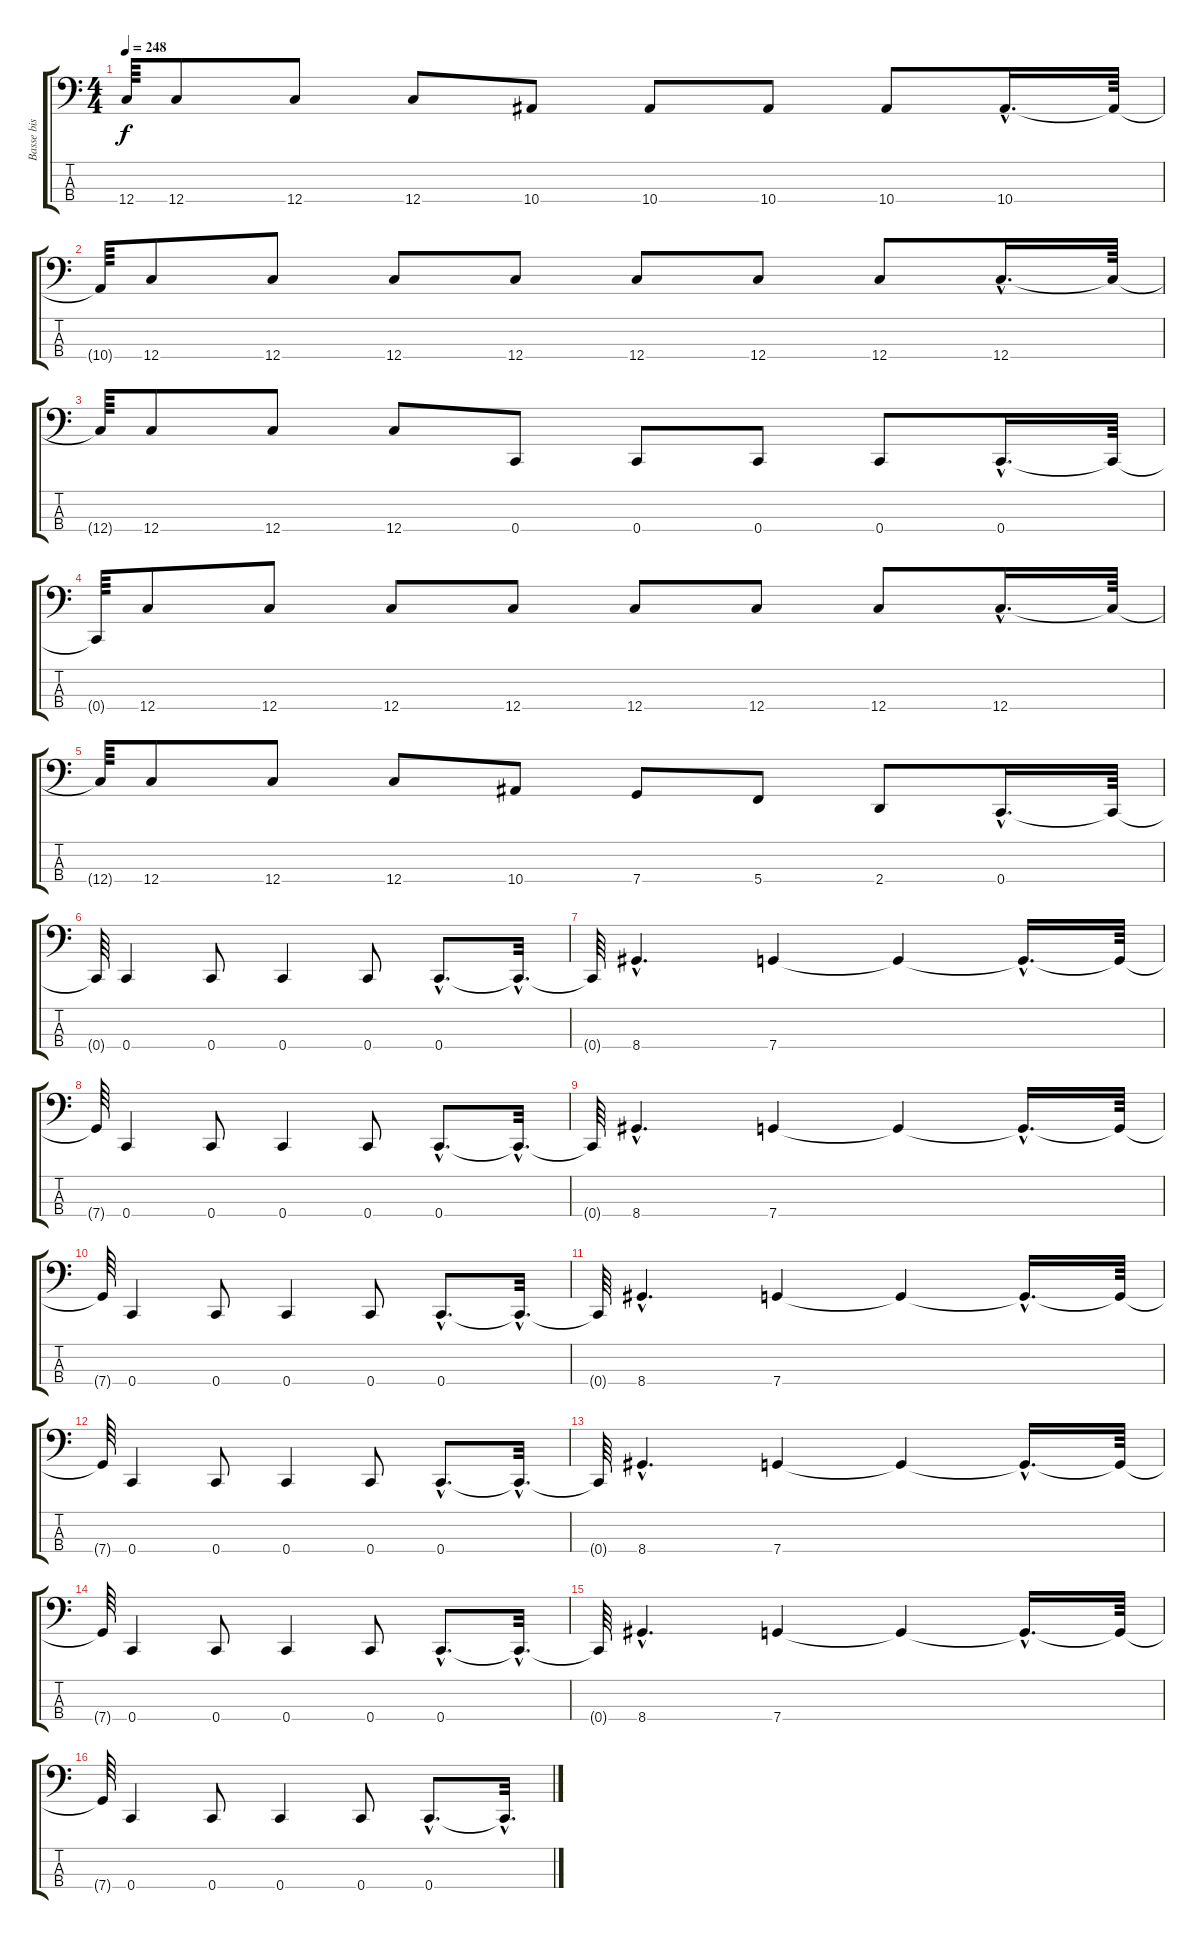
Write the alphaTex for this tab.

\track ("Basse bis Dr-C" "Basse bis ") {instrument synthbass2}
\staff {score tabs}
\tuning (F2 C2 G1 C1) {hide}
\ts (4 4)
\tempo 248
\clef f4
\ks c
12.4{t}.64{dy f} 12.4.8 12.4.8 12.4.8 10.4.8 10.4.8 10.4.8 10.4.8 10.4{hac}.16{d} 10.4{t}.64 |
10.4{t}.64 12.4.8 12.4.8 12.4.8 12.4.8 12.4.8 12.4.8 12.4.8 12.4{hac}.16{d} 12.4{t}.64 |
12.4{t}.64 12.4.8 12.4.8 12.4.8 0.4.8 0.4.8 0.4.8 0.4.8 0.4{hac}.16{d} 0.4{t}.64 |
0.4{t}.64 12.4.8 12.4.8 12.4.8 12.4.8 12.4.8 12.4.8 12.4.8 12.4{hac}.16{d} 12.4{t}.64 |
12.4{t}.64 12.4.8 12.4.8 12.4.8 10.4.8 7.4.8 5.4.8 2.4.8 0.4{hac}.16{d} 0.4{t}.64 |
0.4{t}.64 0.4.4 0.4.8 0.4.4 0.4.8 0.4{hac}.8{d} 0.4{hac t}.32{d} |
0.4{t}.64 8.4{hac}.4{d} 7.4.4 7.4{t}.4 7.4{hac t}.16{d} 7.4{t}.64 |
7.4{t}.64 0.4.4 0.4.8 0.4.4 0.4.8 0.4{hac}.8{d} 0.4{hac t}.32{d} |
0.4{t}.64 8.4{hac}.4{d} 7.4.4 7.4{t}.4 7.4{hac t}.16{d} 7.4{t}.64 |
7.4{t}.64 0.4.4 0.4.8 0.4.4 0.4.8 0.4{hac}.8{d} 0.4{hac t}.32{d} |
0.4{t}.64 8.4{hac}.4{d} 7.4.4 7.4{t}.4 7.4{hac t}.16{d} 7.4{t}.64 |
7.4{t}.64 0.4.4 0.4.8 0.4.4 0.4.8 0.4{hac}.8{d} 0.4{hac t}.32{d} |
0.4{t}.64 8.4{hac}.4{d} 7.4.4 7.4{t}.4 7.4{hac t}.16{d} 7.4{t}.64 |
7.4{t}.64 0.4.4 0.4.8 0.4.4 0.4.8 0.4{hac}.8{d} 0.4{hac t}.32{d} |
0.4{t}.64 8.4{hac}.4{d} 7.4.4 7.4{t}.4 7.4{hac t}.16{d} 7.4{t}.64 |
7.4{t}.64 0.4.4 0.4.8 0.4.4 0.4.8 0.4{hac}.8{d} 0.4{hac t}.32{d}
